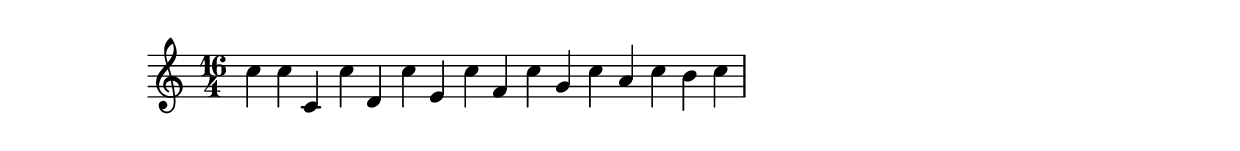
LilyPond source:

#(ly:set-option 'old-relative)
\version "1.9.1"

\header{

texidoc="

LilyPond corrects for optical spacing of stems. The overlap between to
adjacent stems of different direction is used as a measure for how
much to correct."

}

\score { 
  \context Voice \notes\relative c {
  % make sure neutral is down.
    \property Voice.Stem \override #'neutral-direction = #-1
	\time 16/4  c''4 c c,  c' d, c' e, c' f, c' g c a c b c
	
  }
  \paper {
    raggedright = ##t
  }  
}

